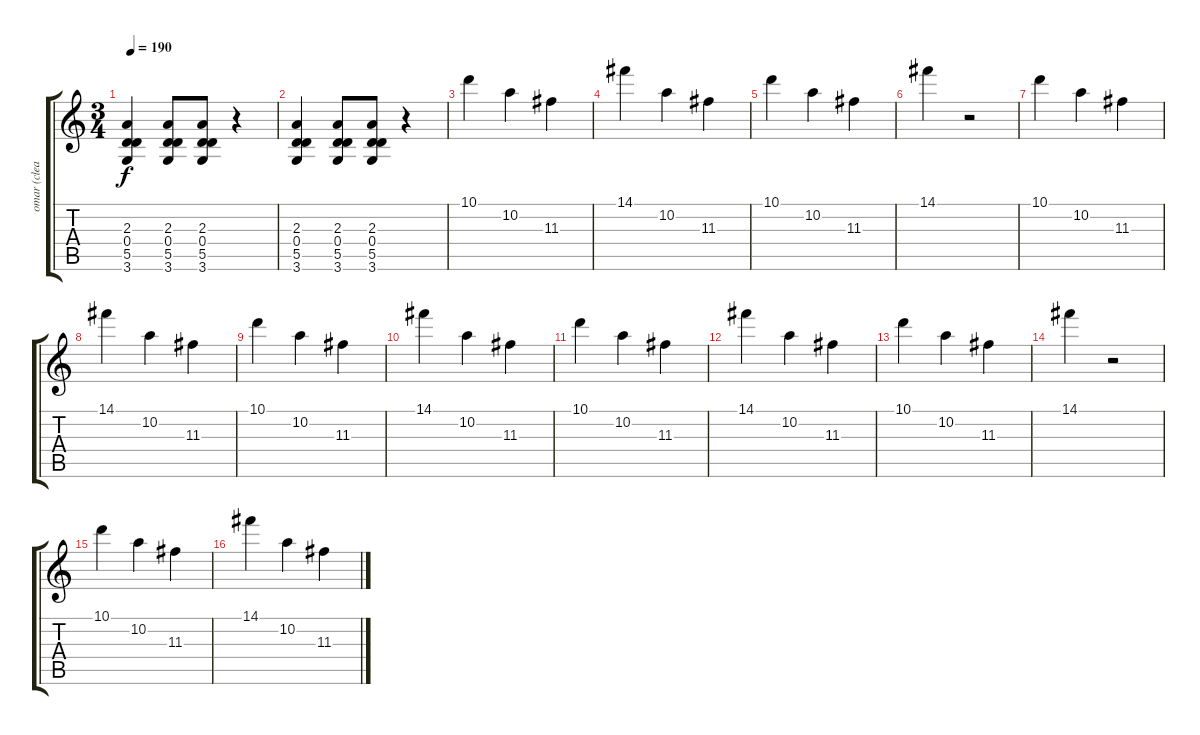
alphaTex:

\track ("omar (clean)" "omar (clea") {instrument electricguitarjazz}
\staff {score tabs}
\tuning (E4 B3 G3 D3 A2 E2) {hide}
\ts (3 4)
\tempo 190
\clef g2
\ks c
(2.3 0.4 5.5 3.6).4{dy f} (2.3 0.4 5.5 3.6).8 (2.3 0.4 5.5 3.6).8 r.4 |
(2.3 0.4 5.5 3.6).4 (2.3 0.4 5.5 3.6).8 (2.3 0.4 5.5 3.6).8 r.4 |
10.1.4 10.2.4 11.3.4 |
14.1.4 10.2.4 11.3.4 |
10.1.4 10.2.4 11.3.4 |
14.1.4 r.2 |
10.1.4 10.2.4 11.3.4 |
14.1.4 10.2.4 11.3.4 |
10.1.4 10.2.4 11.3.4 |
14.1.4 10.2.4 11.3.4 |
10.1.4 10.2.4 11.3.4 |
14.1.4 10.2.4 11.3.4 |
10.1.4 10.2.4 11.3.4 |
14.1.4 r.2 |
10.1.4 10.2.4 11.3.4 |
14.1.4 10.2.4 11.3.4
